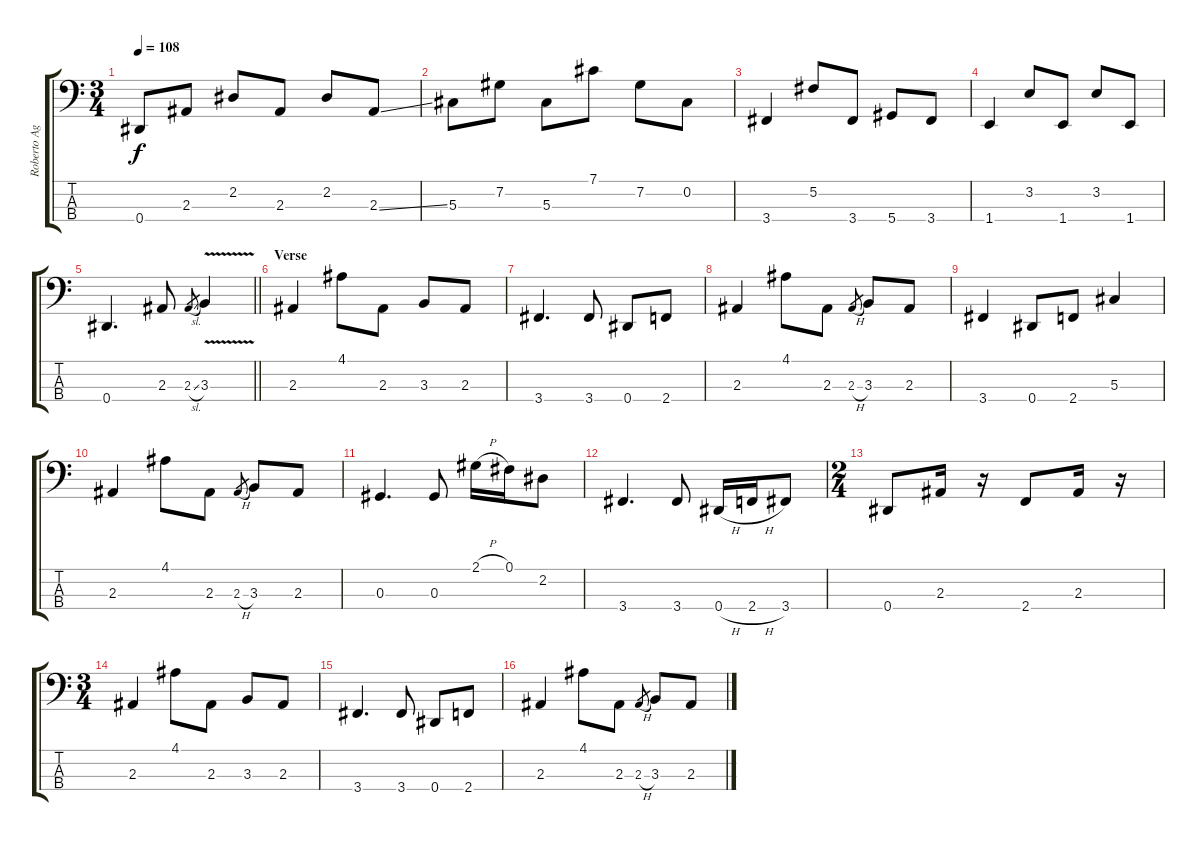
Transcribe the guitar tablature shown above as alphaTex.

\track ("Roberto Agustin Miguel Santiago Samuel T" "Roberto Ag") {instrument electricbassfinger}
\staff {score tabs}
\tuning (Gb2 Db2 Ab1 Eb1) {hide}
\ts (3 4)
\tempo 108
\clef f4
\ks c
0.4.8{dy f} 2.3.8 2.2.8 2.3.8 2.2.8 2.3{ss}.8 |
5.3.8 7.2.8 5.3.8 7.1.8 7.2.8 0.2.8 |
3.4.4 5.2.8 3.4.8 5.4.8 3.4.8 |
1.4.4 3.2.8 1.4.8 3.2.8 1.4.8 |
\barLineRight lightlight
0.4.4{d} 2.3.8 2.3{sl}.8{gr} 3.3{v}.4 |
\section ("" "Verse")
2.3.4 4.1.8 2.3.8 3.3.8 2.3.8 |
3.4.4{d} 3.4.8 0.4.8 2.4.8 |
2.3.4 4.1.8 2.3.8 2.3{h}.8{gr} 3.3.8 2.3.8 |
3.4.4 0.4.8 2.4.8 5.3.4 |
2.3.4 4.1.8 2.3.8 2.3{h}.8{gr} 3.3.8 2.3.8 |
0.3.4{d} 0.3.8 2.1{h}.16 0.1.16 2.2.8 |
3.4.4{d} 3.4.8 0.4{h}.16 2.4{h}.16 3.4.8 |
\ts (2 4)
0.4.8 2.3.16 r.16 2.4.8 2.3.16 r.16 |
\ts (3 4)
2.3.4 4.1.8 2.3.8 3.3.8 2.3.8 |
3.4.4{d} 3.4.8 0.4.8 2.4.8 |
2.3.4 4.1.8 2.3.8 2.3{h}.8{gr} 3.3.8 2.3.8
